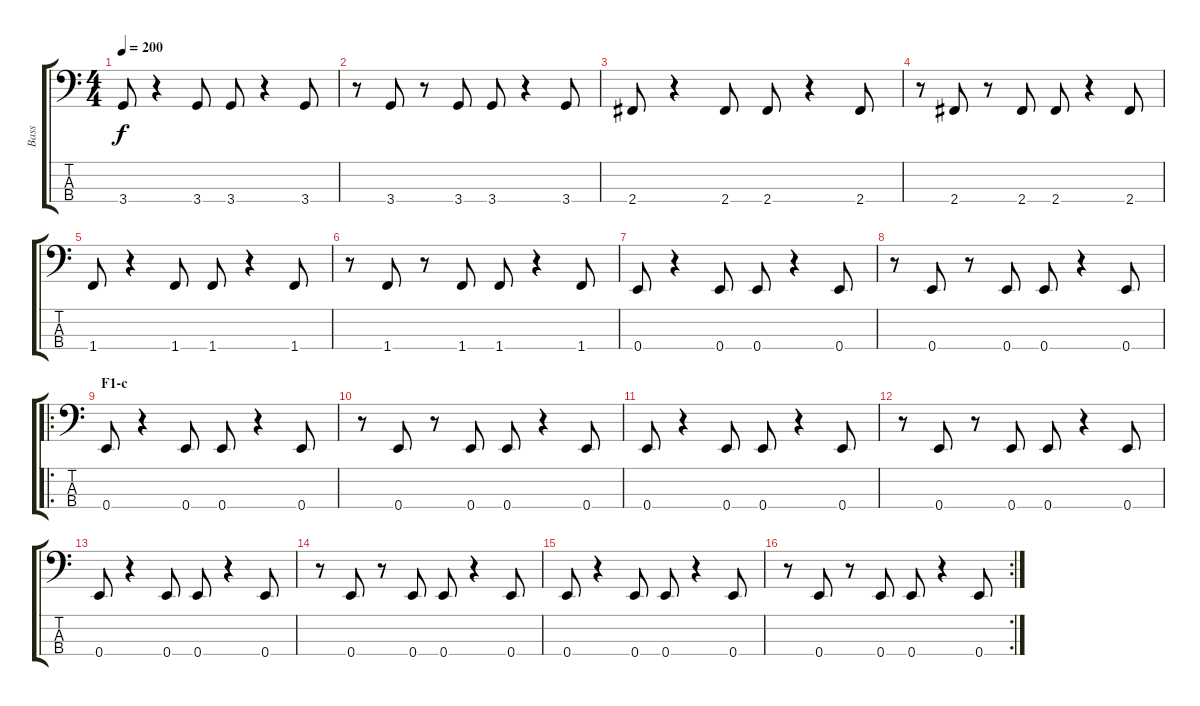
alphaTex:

\track ("Bass" "Bass") {instrument slapbass2}
\staff {score tabs}
\tuning (G2 D2 A1 E1) {hide}
\ts (4 4)
\tempo 200
\clef f4
\ks c
3.4.8{dy f} r.4 3.4.8 3.4.8 r.4 3.4.8 |
r.8 3.4.8 r.8 3.4.8 3.4.8 r.4 3.4.8 |
2.4.8 r.4 2.4.8 2.4.8 r.4 2.4.8 |
r.8 2.4.8 r.8 2.4.8 2.4.8 r.4 2.4.8 |
1.4.8 r.4 1.4.8 1.4.8 r.4 1.4.8 |
r.8 1.4.8 r.8 1.4.8 1.4.8 r.4 1.4.8 |
0.4.8 r.4 0.4.8 0.4.8 r.4 0.4.8 |
r.8 0.4.8 r.8 0.4.8 0.4.8 r.4 0.4.8 |
\ro
\section ("" "F1-c")
0.4.8 r.4 0.4.8 0.4.8 r.4 0.4.8 |
r.8 0.4.8 r.8 0.4.8 0.4.8 r.4 0.4.8 |
0.4.8 r.4 0.4.8 0.4.8 r.4 0.4.8 |
r.8 0.4.8 r.8 0.4.8 0.4.8 r.4 0.4.8 |
0.4.8 r.4 0.4.8 0.4.8 r.4 0.4.8 |
r.8 0.4.8 r.8 0.4.8 0.4.8 r.4 0.4.8 |
0.4.8 r.4 0.4.8 0.4.8 r.4 0.4.8 |
\rc 2
r.8 0.4.8 r.8 0.4.8 0.4.8 r.4 0.4.8
